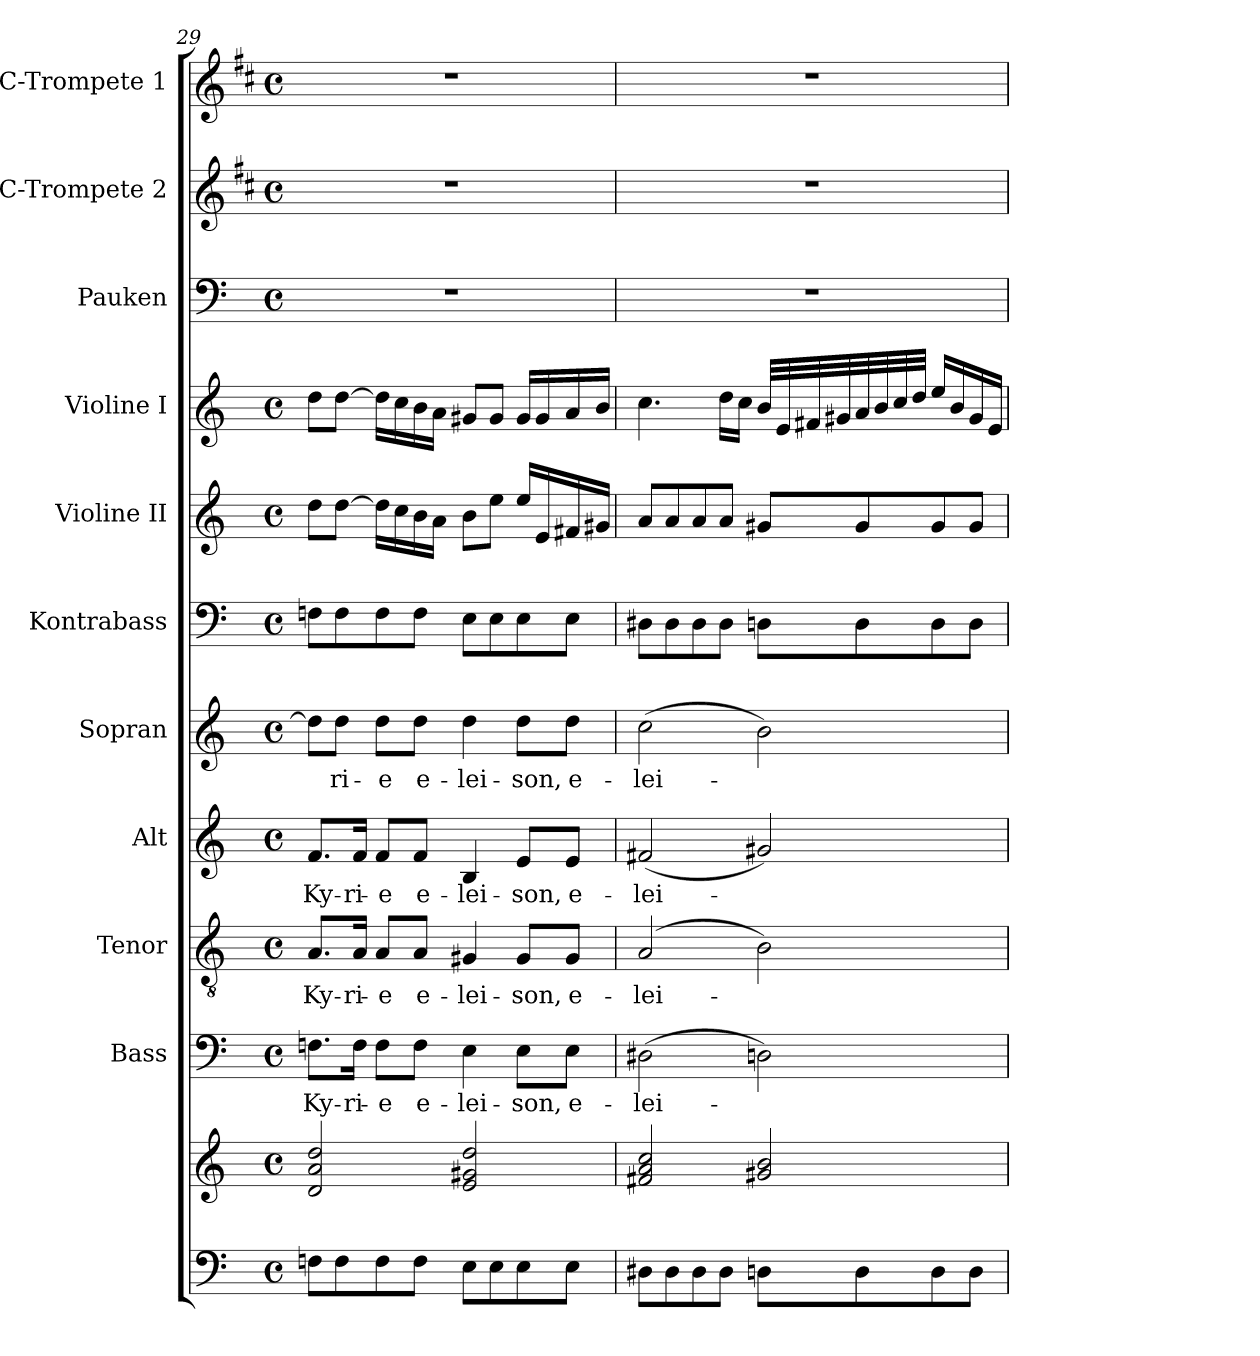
**kern	**kern	**kern	**text	**kern	**text	**kern	**text	**kern	**text	**kern	**kern	**kern	**kern	**kern	**kern
*part11	*part11	*part10	*part10	*part9	*part9	*part8	*part8	*part7	*part7	*part6	*part5	*part4	*part3	*part2	*part1
*staff12	*staff11	*staff10	*staff10	*staff9	*staff9	*staff8	*staff8	*staff7	*staff7	*staff6	*staff5	*staff4	*staff3	*staff2	*staff1
*	*	*I"Bass	*	*I"Tenor	*	*I"Alt	*	*I"Sopran	*	*I"Kontrabass	*I"Violine II	*I"Violine I	*I"Pauken	*I"C-Trompete 2	*I"C-Trompete 1
*	*	*I'B.	*	*I'T.	*	*I'A.	*	*I'S.	*	*I'Kb.	*I'Vl. II	*I'Vl. I	*I'Pk.	*I'C Trp. 2	*I'C Trp. 1
*clefF4	*clefG2	*clefF4	*	*clefGv2	*	*clefG2	*	*clefG2	*	*clefF4	*clefG2	*clefG2	*clefF4	*clefG2	*clefG2
*	*	*	*	*	*	*	*	*	*	*ITrd7c12	*	*	*	*ITrd1c2	*ITrd1c2
*k[]	*k[]	*k[]	*	*k[]	*	*k[]	*	*k[]	*	*k[]	*k[]	*k[]	*k[]	*k[]	*k[]
*C:	*C:	*C:	*	*C:	*	*C:	*	*C:	*	*C:	*C:	*C:	*C:	*C:	*C:
*M4/4	*M4/4	*M4/4	*	*M4/4	*	*M4/4	*	*M4/4	*	*M4/4	*M4/4	*M4/4	*M4/4	*M4/4	*M4/4
*met(c)	*met(c)	*met(c)	*	*met(c)	*	*met(c)	*	*met(c)	*	*met(c)	*met(c)	*met(c)	*met(c)	*met(c)	*met(c)
=29	=29	=29	=29	=29	=29	=29	=29	=29	=29	=29	=29	=29	=29	=29	=29
!	!	!	!LO:LY:b	!	!LO:LY:b	!	!LO:LY:b	!	!	!	!	!	!	!	!
8Fn\L	2d/ 2a/ 2dd/	8.Fn\L	Ky-	8.A/L	Ky-	8.f/L	Ky-	8dd\L]	.	8FFn\L	8dd\L	8dd\L	1r	1r	1r
!	!	!	!	!	!	!	!	!	!LO:LY:b	!	!	!	!	!	!
8F\	.	.	.	.	.	.	.	8dd\J	-ri-	8FF\	[8dd\J	[8dd\J	.	.	.
!	!	!	!LO:LY:b	!	!LO:LY:b	!	!LO:LY:b	!	!	!	!	!	!	!	!
.	.	16F\Jk	-ri-	16A/Jk	-ri-	16f/Jk	-ri-	.	.	.	.	.	.	.	.
!	!	!	!LO:LY:b	!	!LO:LY:b	!	!LO:LY:b	!	!LO:LY:b	!	!	!	!	!	!
8F\	.	8F\L	-e	8A/L	-e	8f/L	-e	8dd\L	-e	8FF\	16dd\LL]	16dd\LL]	.	.	.
.	.	.	.	.	.	.	.	.	.	.	16cc\	16cc\	.	.	.
!	!	!	!LO:LY:b	!	!LO:LY:b	!	!LO:LY:b	!	!LO:LY:b	!	!	!	!	!	!
8F\J	.	8F\J	e-	8A/J	e-	8f/J	e-	8dd\J	e-	8FF\J	16b\	16b\	.	.	.
.	.	.	.	.	.	.	.	.	.	.	16a\JJ	16a\JJ	.	.	.
!	!	!	!LO:LY:b	!	!LO:LY:b	!	!LO:LY:b	!	!LO:LY:b	!	!	!	!	!	!
8E\L	2e/ 2g#X/ 2dd/	4E\	-lei-	4G#X/	-lei-	4B/	-lei-	4dd\	-lei-	8EE\L	8b\L	8g#X/L	.	.	.
8E\	.	.	.	.	.	.	.	.	.	8EE\	8ee\J	8g#/J	.	.	.
!	!	!	!LO:LY:b	!	!LO:LY:b	!	!LO:LY:b	!	!LO:LY:b	!	!	!	!	!	!
8E\	.	8E\L	-son,	8G#/L	-son,	8e/L	-son,	8dd\L	-son,	8EE\	16ee/LL	16g#/LL	.	.	.
.	.	.	.	.	.	.	.	.	.	.	16e/	16g#/	.	.	.
!	!	!	!LO:LY:b	!	!LO:LY:b	!	!LO:LY:b	!	!LO:LY:b	!	!	!	!	!	!
8E\J	.	8E\J	e-	8G#/J	e-	8e/J	e-	8dd\J	e-	8EE\J	16f#X/	16a/	.	.	.
.	.	.	.	.	.	.	.	.	.	.	16g#X/JJ	16b/JJ	.	.	.
!!LO:PB:g=z
=30	=30	=30	=30	=30	=30	=30	=30	=30	=30	=30	=30	=30	=30	=30	=30
!	!	!	!LO:LY:b	!	!LO:LY:b	!	!LO:LY:b	!	!LO:LY:b	!	!	!	!	!	!
8D#X\L	2f#X/ 2a/ 2cc/	(>2D#X\	-lei-	(2A/	-lei-	(<2f#X/	-lei-	(>2cc\	-lei-	8DD#X\L	8a/L	4.cc\	1r	1r	1r
8D#\	.	.	.	.	.	.	.	.	.	8DD#\	8a/	.	.	.	.
8D#\	.	.	.	.	.	.	.	.	.	8DD#\	8a/	.	.	.	.
8D#\J	.	.	.	.	.	.	.	.	.	8DD#\J	8a/J	16dd\LL	.	.	.
.	.	.	.	.	.	.	.	.	.	.	.	16cc\JJ	.	.	.
8Dn\L	2g#X/ 2b/	2Dn\)	.	2B\)	.	2g#X/)	.	2b\)	.	8DDn\L	8g#X/L	32b/LLL	.	.	.
.	.	.	.	.	.	.	.	.	.	.	.	32e/	.	.	.
.	.	.	.	.	.	.	.	.	.	.	.	32f#X/	.	.	.
.	.	.	.	.	.	.	.	.	.	.	.	32g#X/	.	.	.
8D\	.	.	.	.	.	.	.	.	.	8DD\	8g#/	32a/	.	.	.
.	.	.	.	.	.	.	.	.	.	.	.	32b/	.	.	.
.	.	.	.	.	.	.	.	.	.	.	.	32cc/	.	.	.
.	.	.	.	.	.	.	.	.	.	.	.	32dd/JJJ	.	.	.
8D\	.	.	.	.	.	.	.	.	.	8DD\	8g#/	16ee/LL	.	.	.
.	.	.	.	.	.	.	.	.	.	.	.	16b/	.	.	.
8D\J	.	.	.	.	.	.	.	.	.	8DD\J	8g#/J	16g#/	.	.	.
.	.	.	.	.	.	.	.	.	.	.	.	16e/JJ	.	.	.
=	=	=	=	=	=	=	=	=	=	=	=	=	=	=	=
*-	*-	*-	*-	*-	*-	*-	*-	*-	*-	*-	*-	*-	*-	*-	*-
